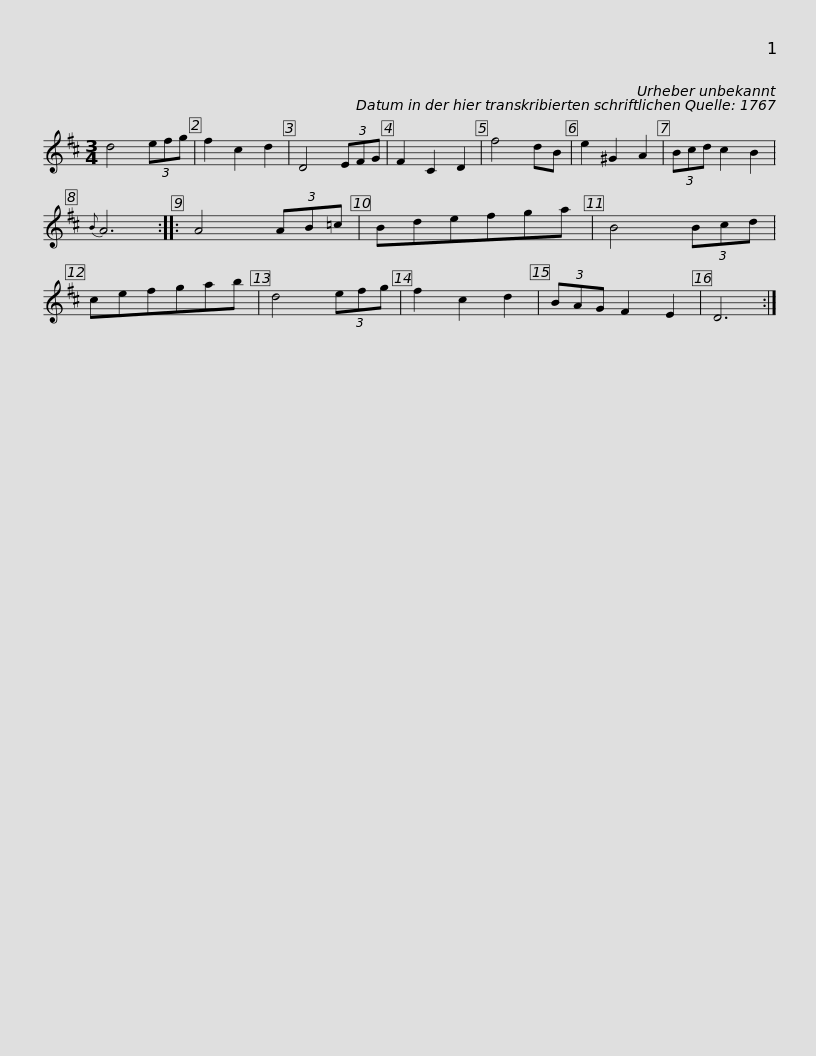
X:1
L:1/8
M:3/4
I:linebreak $
K:D
V:1 treble
V:1
 d4 (3efg | f2 c2 d2 | D4 (3EFG | F2 C2 D2 | f4 dB | %5
 e2 ^G2 A2 | (3Bcd c2 B2 |{B} A6 :: A4 (3AB=c | Bdefga |$ %10
 B4 (3Bcd | cefgab | d4 (3efg | f2 c2 d2 | (3BAG F2 E2 | %15
 D6 :| %16
